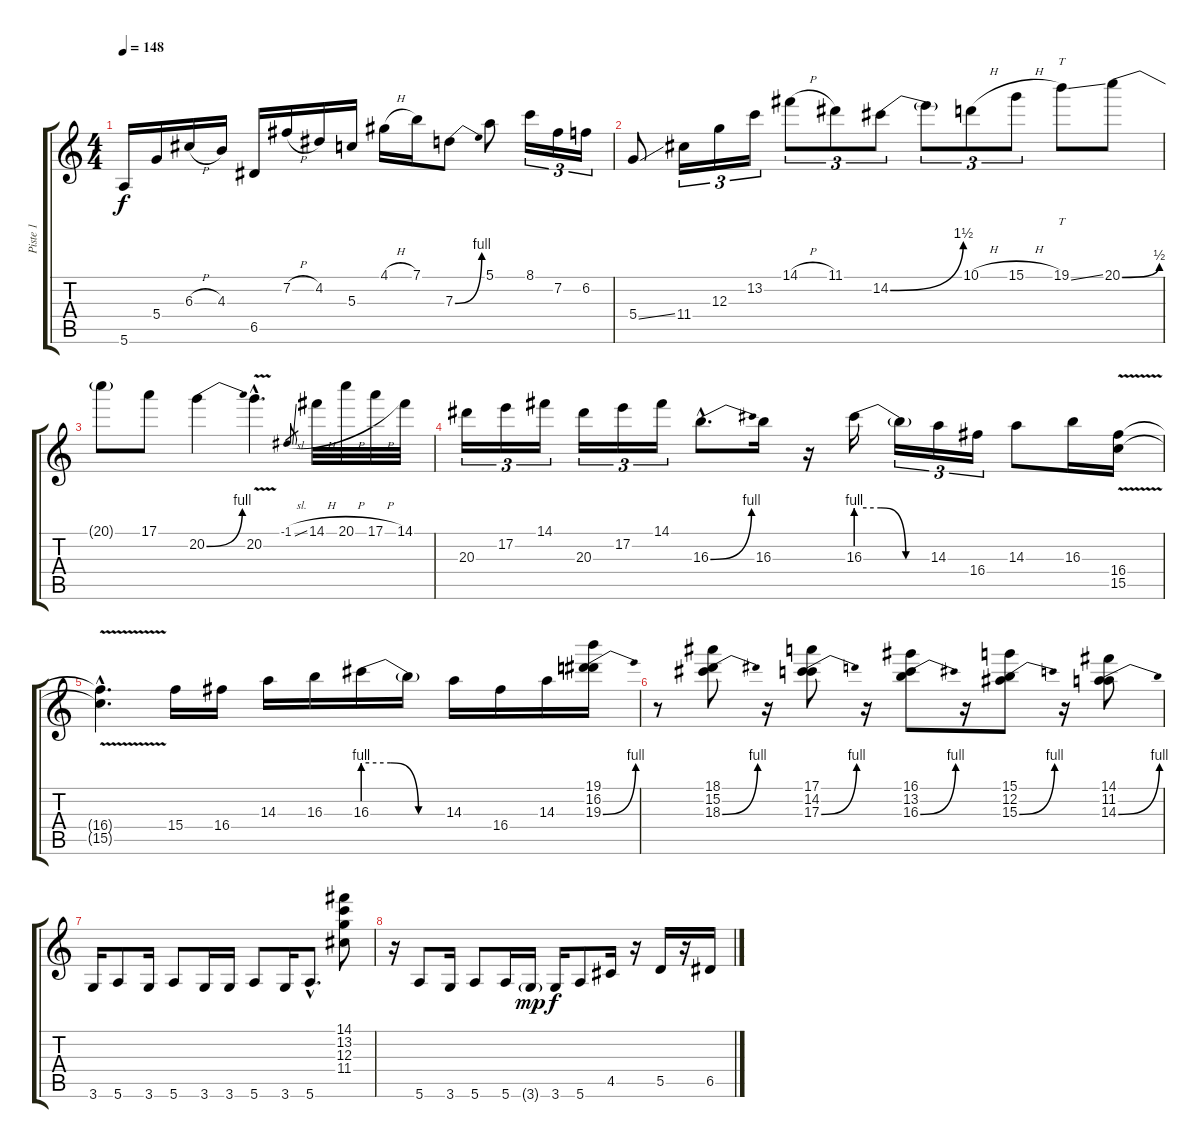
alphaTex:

\track ("Piste 1" "Piste 1") {instrument distortionguitar}
\staff {score tabs}
\tuning (E4 B3 G3 D3 A2 E2) {hide}
\ts (4 4)
\tempo 148
\clef g2
\ks c
5.6.16{dy f} 5.4.16 6.3{h}.16 4.3.16 6.5.16 7.2{h}.16 4.2.16 5.3.16 4.1{h}.16 7.1.16 7.3{be (bend 0 0 60 4)}.8 5.1.8 8.1.16{tu (3 2)} 7.2.16{tu (3 2)} 6.2.16{tu (3 2)} |
5.4{ss}.8 11.4.16{tu (3 2)} 12.3.16{tu (3 2)} 13.2.16{tu (3 2)} 14.1{h}.8{tu (3 2)} 11.1.8{tu (3 2)} 14.2{be (bend 0 0 60 6)}.8{tu (3 2)} 14.2{t}.8{tu (3 2)} 10.1{h}.8{tu (3 2)} 15.1{h}.8{tu (3 2)} 19.1{ss}.8{tt} 20.1{be (bend 0 0 60 2)}.8 |
20.1{t}.8 17.1.8 20.2{be (bend 0 0 60 4)}.4 20.2{v hac}.4{d} -1.1{sl}.8{gr} 14.1{h}.32 20.1{h}.32 17.1{h}.32 14.1.32 |
20.3.16{tu (3 2)} 17.2.16{tu (3 2)} 14.1.16{tu (3 2)} 20.3.16{tu (3 2)} 17.2.16{tu (3 2)} 14.1.16{tu (3 2)} 16.3{be (bend 0 0 60 4) hac}.8{d} 16.3.16 r.16 16.3{be (custom 0 4 20 4 40 0 60 0)}.16 16.3{t}.16{tu (3 2)} 14.3.16{tu (3 2)} 16.4.16{tu (3 2)} 14.3.8 16.3.16 (16.4{v} 15.5{v}).16 |
(16.4{hac t} 15.5{hac t}).4{d} 15.4.16 16.4.16 14.3.16 16.3.16 16.3{be (custom 0 4 20 4 40 0 60 0)}.16 16.3{t}.16 14.3.16 16.4.16 14.3.16 (19.1 16.2 19.3{be (bend 0 0 60 4)}).16 |
r.8 (18.1 15.2 18.3{be (bend 0 0 60 4)}).8 r.16 (17.1 14.2 17.3{be (bend 0 0 60 4)}).8 r.16 (16.1 13.2 16.3{be (bend 0 0 60 4)}).8 r.16 (15.1 12.2 15.3{be (bend 0 0 60 4)}).8 r.16 (14.1 11.2 14.3{be (bend 0 0 60 4)}).8 |
3.6.16 5.6.8 3.6.16 5.6.8 3.6.16 3.6.16 5.6.8 3.6.16 5.6{hac}.8{d} (14.1 13.2 12.3 11.4).8 |
r.16 5.6.8 3.6.16 5.6.8 5.6.16 3.6{g}.16{dy mp} 3.6.16{dy f} 5.6.8 4.5.16 r.16 5.5.16 r.16 6.5.16
